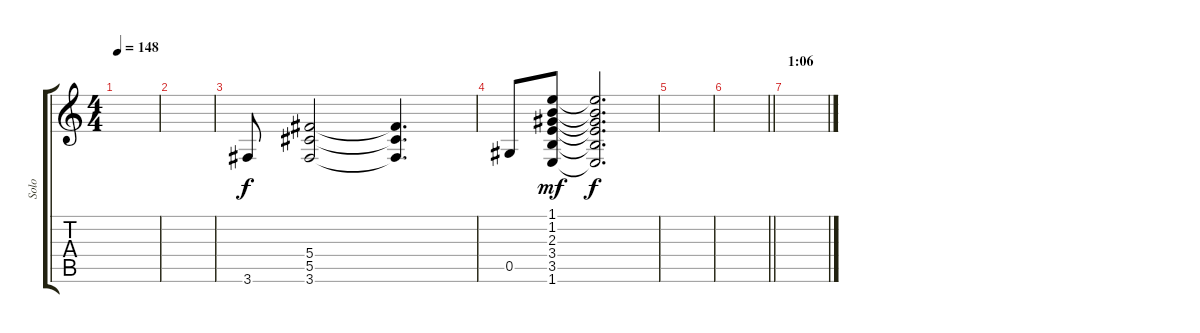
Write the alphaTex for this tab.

\track ("Solo" "Solo") {instrument overdrivenguitar}
\staff {score tabs}
\tuning (Eb4 Bb3 Gb3 Db3 Ab2 Eb2) {hide}
\ts (4 4)
\tempo 148
\clef g2
\ks c
|
|
3.6.8 (5.4 5.5 3.6).2 (5.4{t} 5.5{t} 3.6{t}).4{d} |
0.5.8 (1.1 1.2 2.3 3.4 3.5 1.6).8{dy mf} (1.1{t} 1.2{t} 2.3{t} 3.4{t} 3.5{t} 1.6{t}).2{d dy f} |
|
\barLineRight lightlight
|
\section ("" "1:06")
